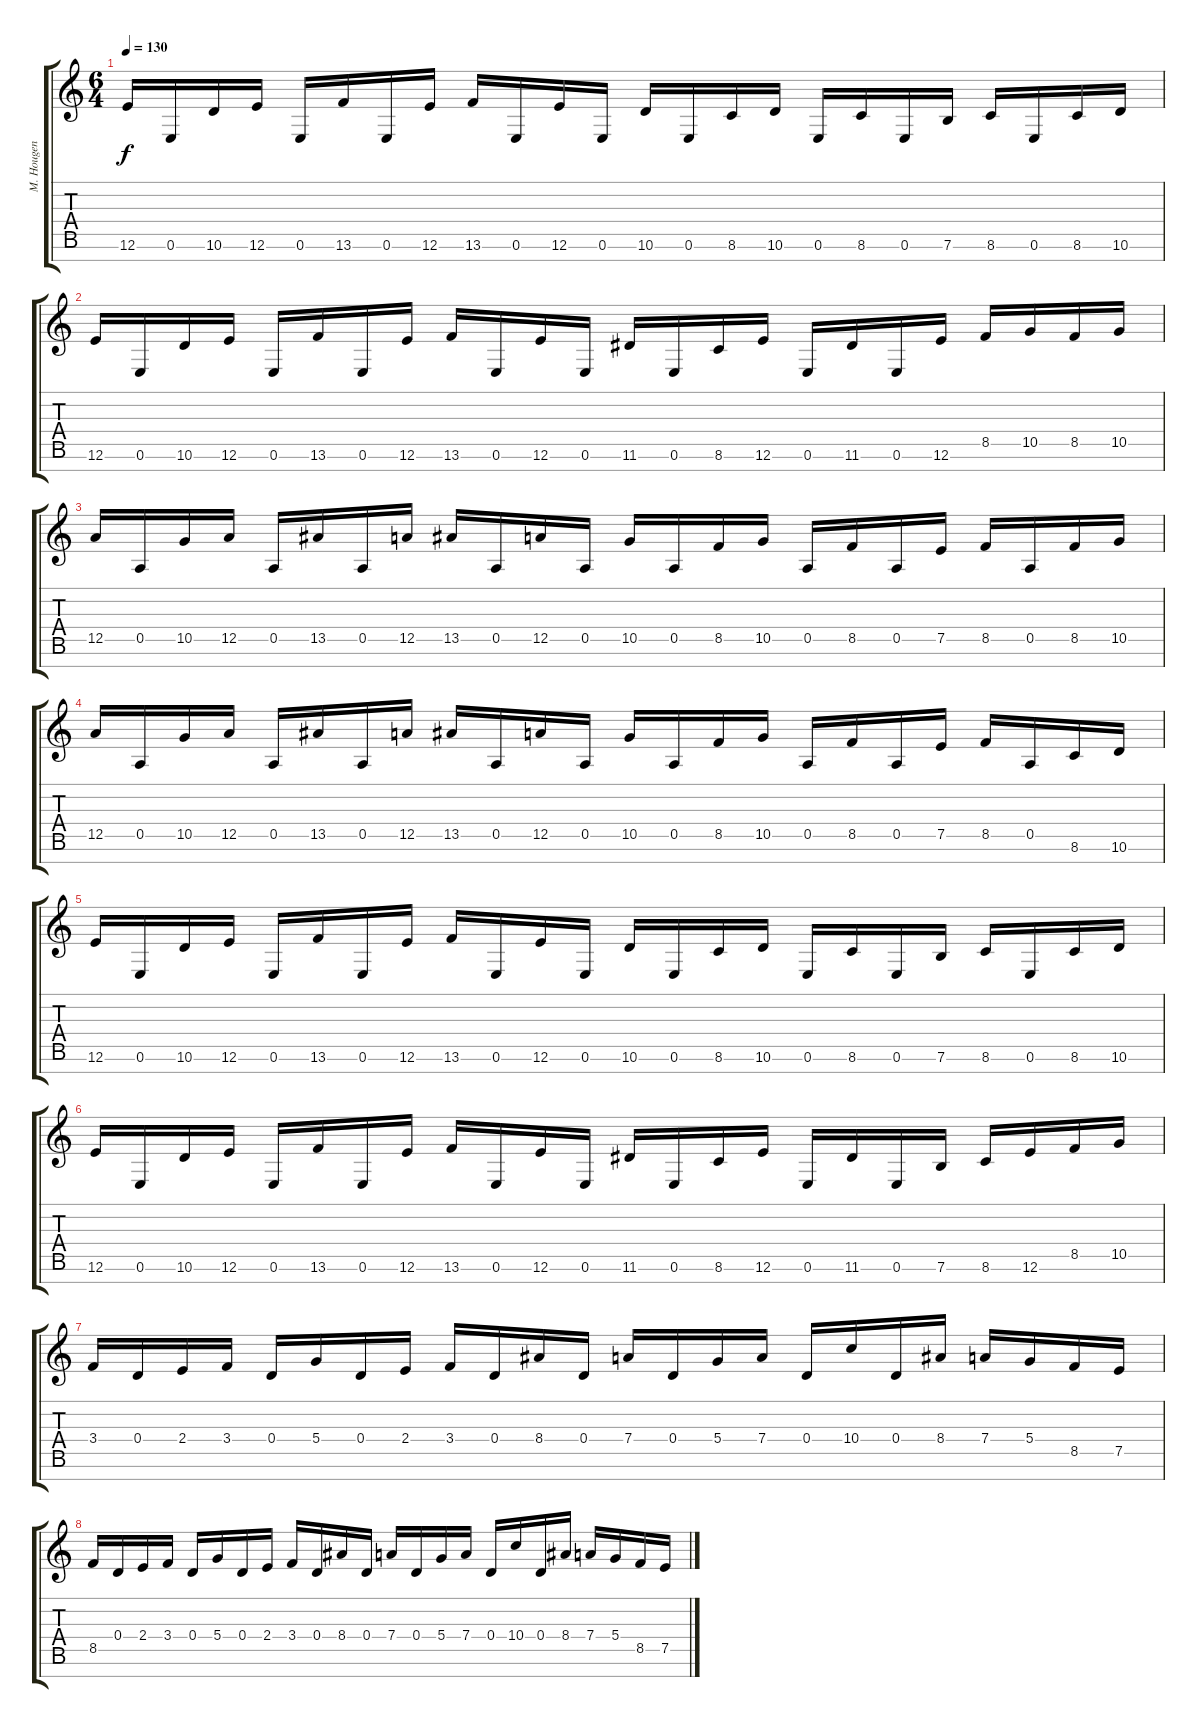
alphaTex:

\track ("M. Hougen - Guitar" "M. Hougen ") {instrument overdrivenguitar}
\staff {score tabs}
\tuning (E4 B3 G3 D3 A2 E2 B1) {hide}
\ts (6 4)
\tempo 130
\clef g2
\ks c
12.6.16{dy f} 0.6.16 10.6.16 12.6.16 0.6.16 13.6.16 0.6.16 12.6.16 13.6.16 0.6.16 12.6.16 0.6.16 10.6.16 0.6.16 8.6.16 10.6.16 0.6.16 8.6.16 0.6.16 7.6.16 8.6.16 0.6.16 8.6.16 10.6.16 |
12.6.16 0.6.16 10.6.16 12.6.16 0.6.16 13.6.16 0.6.16 12.6.16 13.6.16 0.6.16 12.6.16 0.6.16 11.6.16 0.6.16 8.6.16 12.6.16 0.6.16 11.6.16 0.6.16 12.6.16 8.5.16 10.5.16 8.5.16 10.5.16 |
12.5.16 0.5.16 10.5.16 12.5.16 0.5.16 13.5.16 0.5.16 12.5.16 13.5.16 0.5.16 12.5.16 0.5.16 10.5.16 0.5.16 8.5.16 10.5.16 0.5.16 8.5.16 0.5.16 7.5.16 8.5.16 0.5.16 8.5.16 10.5.16 |
12.5.16 0.5.16 10.5.16 12.5.16 0.5.16 13.5.16 0.5.16 12.5.16 13.5.16 0.5.16 12.5.16 0.5.16 10.5.16 0.5.16 8.5.16 10.5.16 0.5.16 8.5.16 0.5.16 7.5.16 8.5.16 0.5.16 8.6.16 10.6.16 |
12.6.16 0.6.16 10.6.16 12.6.16 0.6.16 13.6.16 0.6.16 12.6.16 13.6.16 0.6.16 12.6.16 0.6.16 10.6.16 0.6.16 8.6.16 10.6.16 0.6.16 8.6.16 0.6.16 7.6.16 8.6.16 0.6.16 8.6.16 10.6.16 |
12.6.16 0.6.16 10.6.16 12.6.16 0.6.16 13.6.16 0.6.16 12.6.16 13.6.16 0.6.16 12.6.16 0.6.16 11.6.16 0.6.16 8.6.16 12.6.16 0.6.16 11.6.16 0.6.16 7.6.16 8.6.16 12.6.16 8.5.16 10.5.16 |
3.4.16 0.4.16 2.4.16 3.4.16 0.4.16 5.4.16 0.4.16 2.4.16 3.4.16 0.4.16 8.4.16 0.4.16 7.4.16 0.4.16 5.4.16 7.4.16 0.4.16 10.4.16 0.4.16 8.4.16 7.4.16 5.4.16 8.5.16 7.5.16 |
8.5.16 0.4.16 2.4.16 3.4.16 0.4.16 5.4.16 0.4.16 2.4.16 3.4.16 0.4.16 8.4.16 0.4.16 7.4.16 0.4.16 5.4.16 7.4.16 0.4.16 10.4.16 0.4.16 8.4.16 7.4.16 5.4.16 8.5.16 7.5.16
